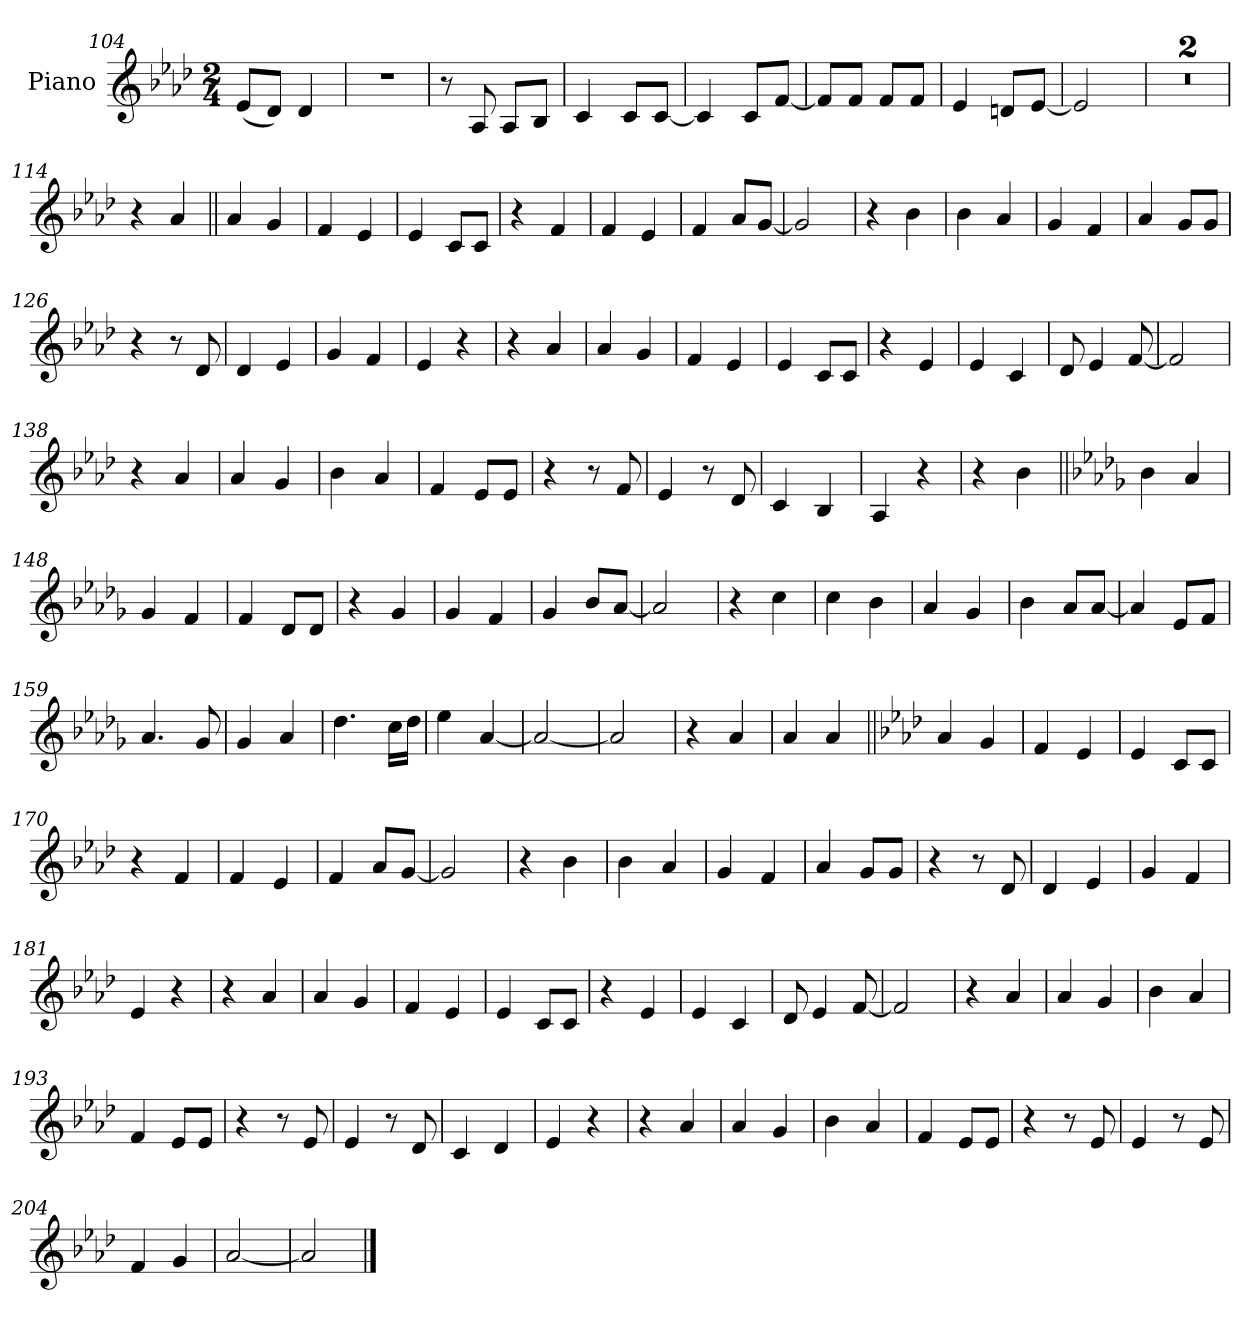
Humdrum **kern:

**kern
*part1
*staff1
*I"Piano
*I'Pno.
*clefG2
*k[b-e-a-d-]
*M2/4
=104
(8e-L
8d-J)
4d-
=105
2r
=106
8r
8A-
8A-L
8B-J
=107
4c
8cL
[8cJ
=108
4c]
8cL
[8fJ
=109
8fL]
8fJ
8fL
8fJ
=110
4e-
8dnL
[8e-J
=111
2e-]
=112
2r
=113
2r
=114
4r
4a-
=115||
4a-
4g
=116
4f
4e-
=117
4e-
8cL
8cJ
=118
4r
4f
=119
4f
4e-
=120
4f
8a-L
[8gJ
=121
2g]
=122
4r
4b-
=123
4b-
4a-
=124
4g
4f
=125
4a-
8gL
8gJ
=126
4r
8r
8d-
=127
4d-
4e-
=128
4g
4f
=129
4e-
4r
=130
4r
4a-
=131
4a-
4g
=132
4f
4e-
=133
4e-
8cL
8cJ
=134
4r
4e-
=135
4e-
4c
=136
8d-
4e-
[8f
=137
2f]
=138
4r
4a-
=139
4a-
4g
=140
4b-
4a-
=141
4f
8e-L
8e-J
=142
4r
8r
8f
=143
4e-
8r
8d-
=144
4c
4B-
=145
4A-
4r
=146
4r
4b-!
=147||
*k[b-e-a-d-g-]
4b-!
4a-!
=148
4g-!
4f!
=149
4f!
8d-!L
8d-!J
=150
4r
4g-!
=151
4g-!
4f!
=152
4g-!
8b-!L
[8a-!J
=153
2a-!]
=154
4r
4cc!
=155
4cc!
4b-!
=156
4a-!
4g-!
=157
4b-!
8a-!L
[8a-!J
=158
4a-!]
8e-!L
8f!J
=159
4.a-!
8g-!
=160
4g-!
4a-!
=161
4.dd-!
16cc!LL
16dd-!JJ
=162
4ee-!
[4a-
=163
2a-_
=164
2a-]
=165
4r
4a-
=166
4a-
4a-
=167||
*k[b-e-a-d-]
4a-
4g
=168
4f
4e-
=169
4e-
8cL
8cJ
=170
4r
4f
=171
4f
4e-
=172
4f
8a-L
[8gJ
=173
2g]
=174
4r
4b-
=175
4b-
4a-
=176
4g
4f
=177
4a-
8gL
8gJ
=178
4r
8r
8d-
=179
4d-
4e-
=180
4g
4f
=181
4e-
4r
=182
4r
4a-
=183
4a-
4g
=184
4f
4e-
=185
4e-
8cL
8cJ
=186
4r
4e-
=187
4e-
4c
=188
8d-
4e-
[8f
=189
2f]
=190
4r
4a-
=191
4a-
4g
=192
4b-
4a-
=193
4f
8e-L
8e-J
=194
4r
8r
8e-
=195
4e-
8r
8d-
=196
4c
4d-
=197
4e-
4r
=198
4r
4a-
=199
4a-
4g
=200
4b-
4a-
=201
4f
8e-L
8e-J
=202
4r
8r
8e-
=203
4e-
8r
8e-
=204
4f
4g
=205
[2a-
=206
2a-]
==
*-
